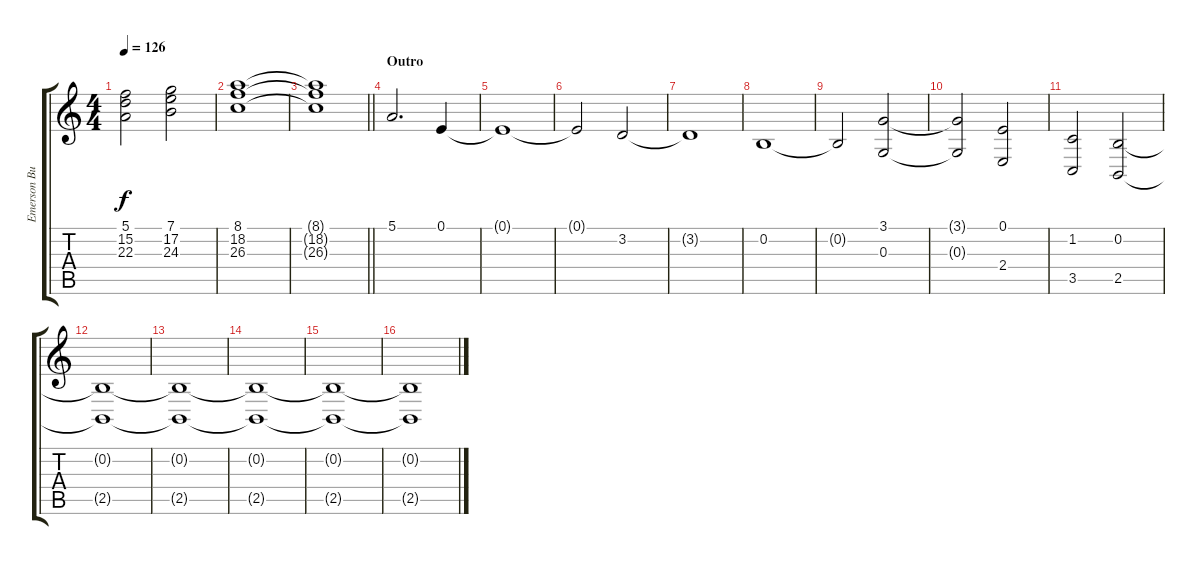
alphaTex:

\track ("Emerson Burton (Keyboard)" "Emerson Bu") {instrument pad2warm}
\staff {score tabs}
\tuning (E4 B3 G3 D3 A2 E2) {hide}
\ts (4 4)
\tempo 126
\clef g2
\ks c
(5.1{t} 15.2{t} 22.3{t}).2{dy f} (7.1 17.2 24.3).2 |
(8.1 18.2 26.3).1 |
\barLineRight lightlight
(8.1{t} 18.2{t} 26.3{t}).1 |
\section ("" "Outro")
5.1.2{d} 0.1.4 |
0.1{t}.1 |
0.1{t}.2 3.2.2 |
3.2{t}.1 |
0.2.1 |
0.2{t}.2 (3.1 0.3).2 |
(3.1{t} 0.3{t}).2 (0.1 2.4).2 |
(1.2 3.5).2 (0.2 2.5).2 |
(0.2{t} 2.5{t}).1 |
(0.2{t} 2.5{t}).1 |
(0.2{t} 2.5{t}).1 |
(0.2{t} 2.5{t}).1 |
(0.2{t} 2.5{t}).1
